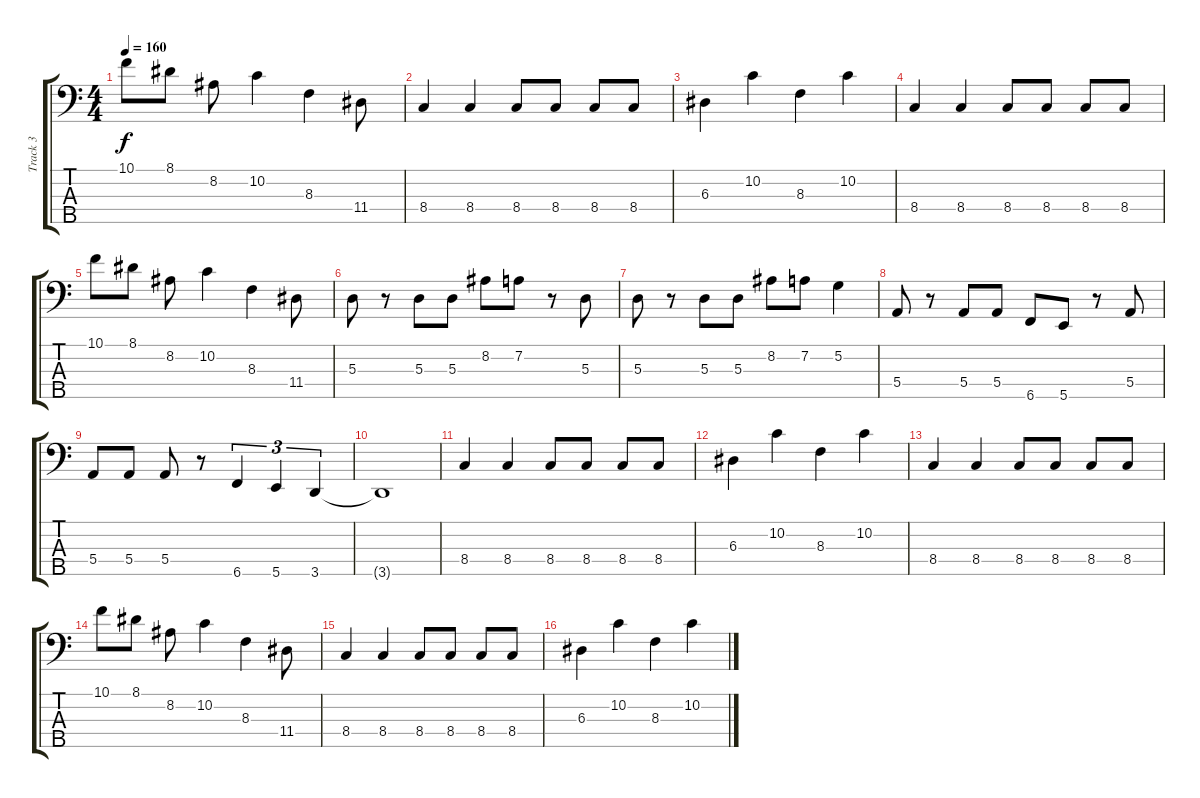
\track ("Track 3" "Track 3") {instrument electricbasspick}
\staff {score tabs}
\tuning (G2 D2 A1 E1 B0) {hide}
\ts (4 4)
\tempo 160
\clef f4
\ks c
10.1.8{dy f} 8.1.8 8.2.8 10.2.4 8.3.4 11.4.8 |
8.4.4 8.4.4 8.4.8 8.4.8 8.4.8 8.4.8 |
6.3.4 10.2.4 8.3.4 10.2.4 |
8.4.4 8.4.4 8.4.8 8.4.8 8.4.8 8.4.8 |
10.1.8 8.1.8 8.2.8 10.2.4 8.3.4 11.4.8 |
5.3.8 r.8 5.3.8 5.3.8 8.2.8 7.2.8 r.8 5.3.8 |
5.3.8 r.8 5.3.8 5.3.8 8.2.8 7.2.8 5.2.4 |
5.4.8 r.8 5.4.8 5.4.8 6.5.8 5.5.8 r.8 5.4.8 |
5.4.8 5.4.8 5.4.8 r.8 6.5.4{tu (3 2)} 5.5.4{tu (3 2)} 3.5.4{tu (3 2)} |
3.5{t}.1 |
8.4.4 8.4.4 8.4.8 8.4.8 8.4.8 8.4.8 |
6.3.4 10.2.4 8.3.4 10.2.4 |
8.4.4 8.4.4 8.4.8 8.4.8 8.4.8 8.4.8 |
10.1.8 8.1.8 8.2.8 10.2.4 8.3.4 11.4.8 |
8.4.4 8.4.4 8.4.8 8.4.8 8.4.8 8.4.8 |
6.3.4 10.2.4 8.3.4 10.2.4
